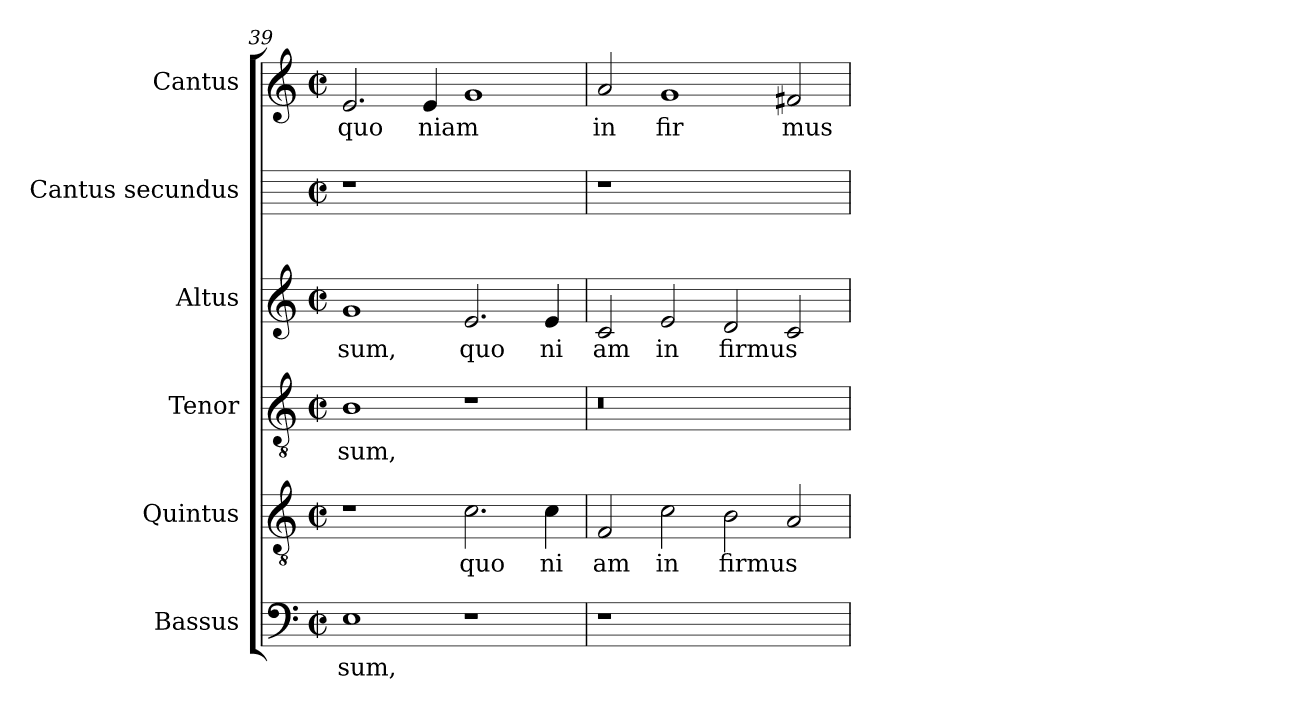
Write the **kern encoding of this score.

**kern	**text	**kern	**text	**kern	**text	**kern	**text	**kern	**kern	**text
*part6	*part6	*part5	*part5	*part4	*part4	*part3	*part3	*part2	*part1	*part1
*staff6	*staff6	*staff5	*staff5	*staff4	*staff4	*staff3	*staff3	*staff2	*staff1	*staff1
*I"Bassus	*	*I"Quintus	*	*I"Tenor	*	*I"Altus	*	*I"Cantus  secundus	*I"Cantus	*
*I'B	*	*I'Q	*	*I'T	*	*I'A	*	*	*I'C	*
*clefF4	*	*clefGv2	*	*clefGv2	*	*clefG2	*	*	*clefG2	*
*k[]	*	*k[]	*	*k[]	*	*k[]	*	*k[]	*k[]	*
*C:	*	*C:	*	*C:	*	*C:	*	*C:	*C:	*
*M2/2	*	*M2/2	*	*M2/2	*	*M2/2	*	*M2/2	*M2/2	*
*met(c|)	*	*met(c|)	*	*met(c|)	*	*met(c|)	*	*met(c|)	*met(c|)	*
=39	=39	=39	=39	=39	=39	=39	=39	=39	=39	=39
!	!LO:LY:b:cj	!	!	!	!LO:LY:b:cj	!	!LO:LY:b:cj	!	!	!LO:LY:b:cj
1E	sum,	1r	.	1B	sum,	1g	sum,	1r	2.e/	quo
!	!	!	!	!	!	!	!	!	!	!LO:LY:b:cj
.	.	.	.	.	.	.	.	.	4e/	niam
!	!	!	!LO:LY:b:cj	!	!	!	!LO:LY:b:cj	!	!	!LO:LY:b:cj
1r	.	2.c\	quo	1r	.	2.e/	quo	1ryy	1g	.
!	!	!	!LO:LY:b:cj	!	!	!	!LO:LY:b:cj	!	!	!
.	.	4c\	ni	.	.	4e/	ni	.	.	.
=40	=40	=40	=40	=40	=40	=40	=40	=40	=40	=40
!	!	!	!LO:LY:b:cj	!	!	!	!LO:LY:b:cj	!	!	!LO:LY:b:cj
1r	.	2F/	am	0r	.	2c/	am	1r	2a/	in
!	!	!	!LO:LY:b:cj	!	!	!	!LO:LY:b:cj	!	!	!LO:LY:b:cj
.	.	2c\	in	.	.	2e/	in	.	1g	fir
!	!	!	!LO:LY:b:cj	!	!	!	!LO:LY:b:cj	!	!	!
1ryy	.	2B\	firmus	.	.	2d/	firmus	1ryy	.	.
!	!	!	!LO:LY:b:cj	!	!	!	!LO:LY:b:cj	!	!	!LO:LY:b:cj
.	.	2A/	.	.	.	2c/	.	.	2f#/	mus
=	=	=	=	=	=	=	=	=	=	=
*-	*-	*-	*-	*-	*-	*-	*-	*-	*-	*-
